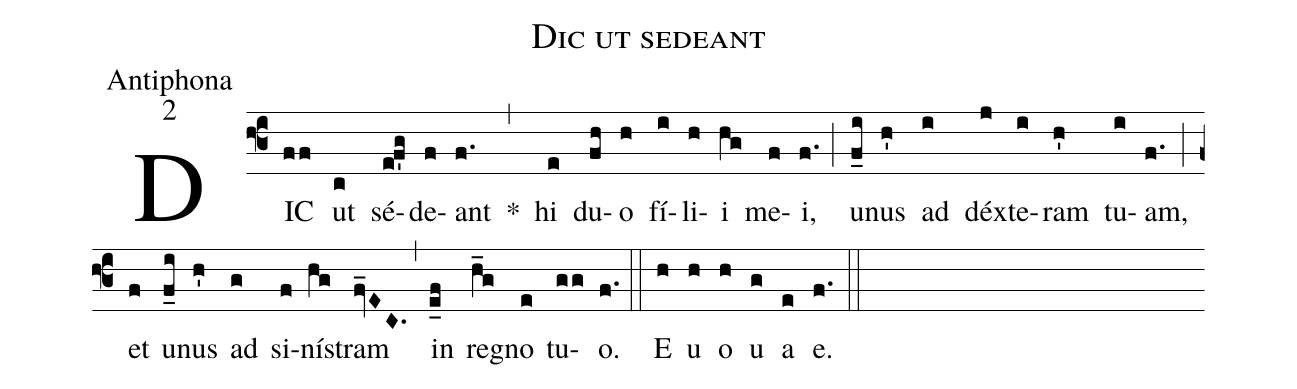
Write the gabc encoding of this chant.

name:Dic ut sedeant;
office-part:Antiphona;
mode:2;
%%
(f3) DIC(ff) ut(c) sé(ef'g)de(f)ant(f.) *(,) hi(e) du(fh)o(h) fí(i)li(h)i(hg) me(f)i,(f.) (;) u(f_i)nus(h') ad(i) déx(j)te(i)ram(h') tu(i)am,(f.) (;) et(f) u(f_i)nus(h') ad(g) si(f)ní(hg)stram(fv_EC.) (,) in(e_f) re(h_g)gno(e) tu(gg)o.(f.) (::) E(h) u(h) o(h) u(g) a(e) e.(f.) (::)
